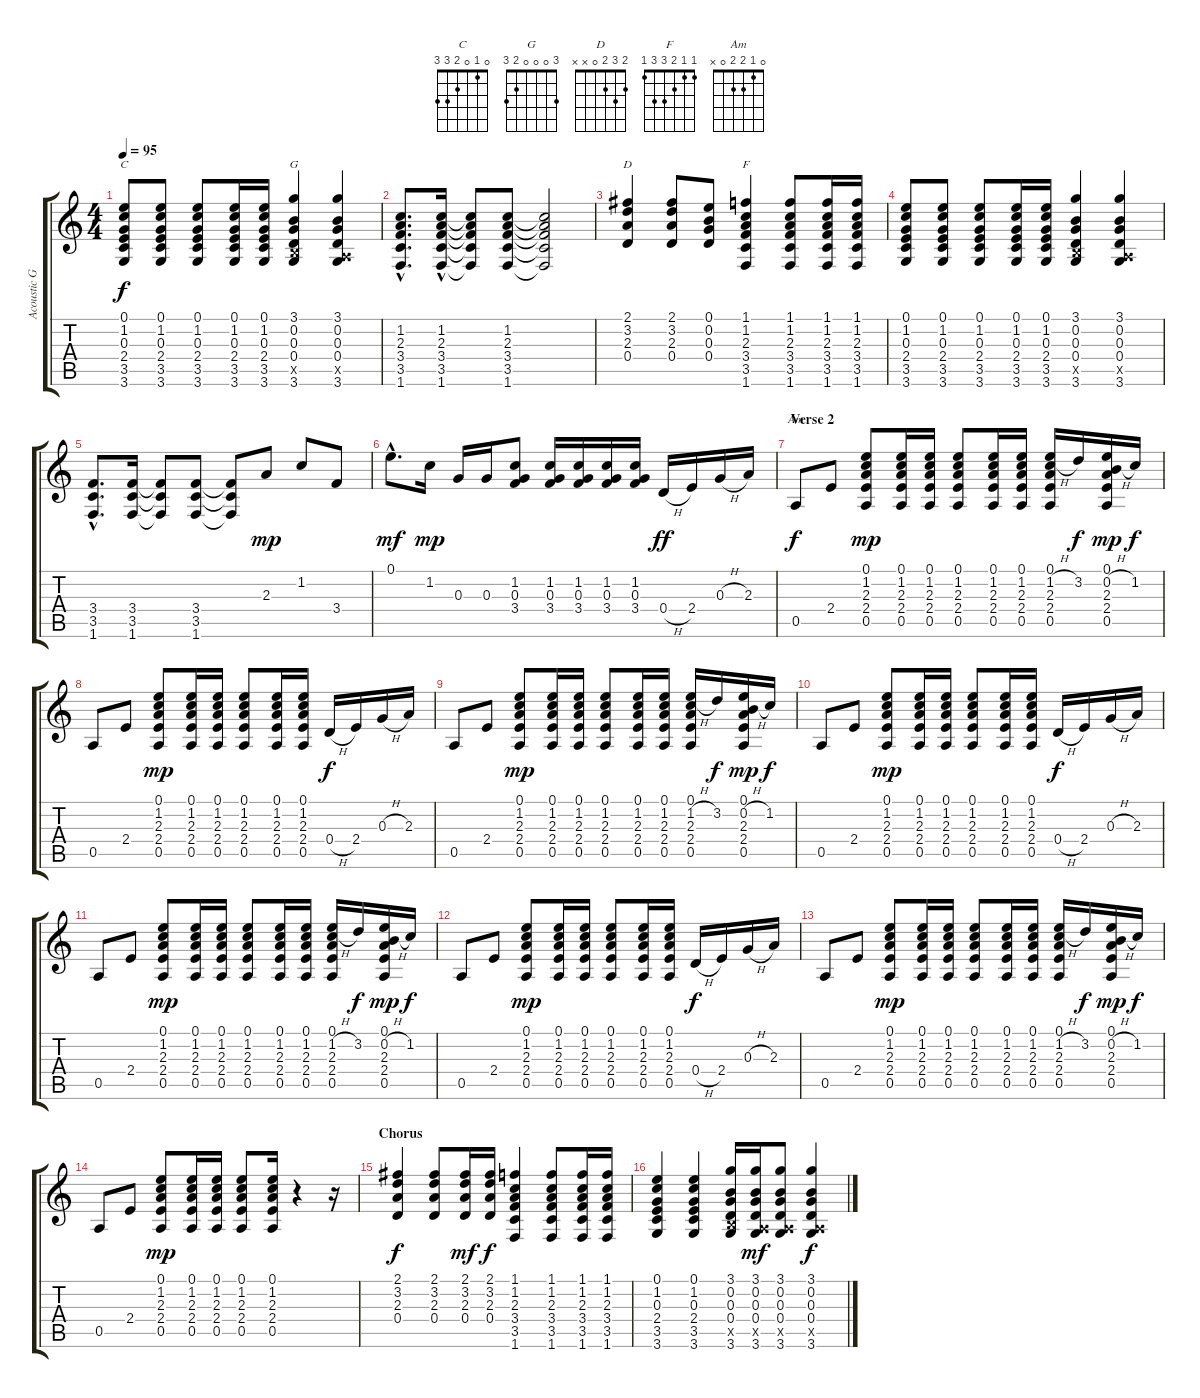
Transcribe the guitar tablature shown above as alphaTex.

\track ("Acoustic Guitar" "Acoustic G") {instrument acousticguitarsteel}
\staff {score tabs}
\tuning (E4 B3 G3 D3 A2 E2) {hide}
\chord ("C" 0 1 0 2 3 3)
\chord ("G" 3 0 0 0 2 3)
\chord ("D" 2 3 2 0 x x)
\chord ("F" 1 1 2 3 3 1)
\chord ("Am" 0 1 2 2 0 x)
\ts (4 4)
\tempo 95
\clef g2
\ks c
(0.1 1.2 0.3 2.4 3.5 3.6).8{ch "C" dy f} (0.1 1.2 0.3 2.4 3.5 3.6).8 (0.1 1.2 0.3 2.4 3.5 3.6).8 (0.1 1.2 0.3 2.4 3.5 3.6).16 (0.1 1.2 0.3 2.4 3.5 3.6).16 (3.1 0.2 0.3 0.4 2.5{x} 3.6).4{ch "G"} (3.1 0.2 0.3 0.4 0.5{x} 3.6).4 |
(1.2{hac} 2.3{hac} 3.4{hac} 3.5{hac} 1.6{hac}).8{d} (1.2 2.3{hac} 3.4 3.5 1.6).16 (1.2{t} 2.3{t} 3.4{t} 3.5{t} 1.6{t}).8 (1.2 2.3 3.4 3.5 1.6).8 (1.2{t} 2.3{t} 3.4{t} 3.5{t} 1.6{t}).2 |
(2.1 3.2 2.3 0.4).4{ch "D"} (2.1 3.2 2.3 0.4).8 (0.1 0.2 0.3 0.4).8 (1.1 1.2 2.3 3.4 3.5 1.6).4{ch "F"} (1.1 1.2 2.3 3.4 3.5 1.6).8 (1.1 1.2 2.3 3.4 3.5 1.6).16 (1.1 1.2 2.3 3.4 3.5 1.6).16 |
(0.1 1.2 0.3 2.4 3.5 3.6).8 (0.1 1.2 0.3 2.4 3.5 3.6).8 (0.1 1.2 0.3 2.4 3.5 3.6).8 (0.1 1.2 0.3 2.4 3.5 3.6).16 (0.1 1.2 0.3 2.4 3.5 3.6).16 (3.1 0.2 0.3 0.4 2.5{x} 3.6).4 (3.1 0.2 0.3 0.4 0.5{x} 3.6).4 |
(3.4{hac} 3.5{hac} 1.6{hac}).8{d} (3.4 3.5 1.6).16 (3.4{t} 3.5{t} 1.6{t}).8 (3.4 3.5 1.6).8 (3.4{t} 3.5{t} 1.6{t}).8 2.3.8{dy mp} 1.2.8 3.4.8 |
0.1{hac}.8{d dy mf} 1.2.16{dy mp} 0.3.16 0.3.16 (1.2 0.3 3.4).8 (1.2 0.3 3.4).16 (1.2 0.3 3.4).16 (1.2 0.3 3.4).16 (1.2 0.3 3.4).16 0.4{h}.16{dy ff} 2.4.16 0.3{h}.16 2.3.16 |
\section ("" "Verse 2")
0.5.8{ch "Am" dy f} 2.4.8 (0.1 1.2 2.3 2.4 0.5).8{dy mp} (0.1 1.2 2.3 2.4 0.5).16 (0.1 1.2 2.3 2.4 0.5).16 (0.1 1.2 2.3 2.4 0.5).8 (0.1 1.2 2.3 2.4 0.5).16 (0.1 1.2 2.3 2.4 0.5).16 (0.1 1.2{h} 2.3 2.4 0.5).16 3.2.16{dy f} (0.1 0.2{h} 2.3 2.4 0.5).16{dy mp} 1.2.16{dy f} |
0.5.8 2.4.8 (0.1 1.2 2.3 2.4 0.5).8{dy mp} (0.1 1.2 2.3 2.4 0.5).16 (0.1 1.2 2.3 2.4 0.5).16 (0.1 1.2 2.3 2.4 0.5).8 (0.1 1.2 2.3 2.4 0.5).16 (0.1 1.2 2.3 2.4 0.5).16 0.4{h}.16{dy f} 2.4.16 0.3{h}.16 2.3.16 |
0.5.8 2.4.8 (0.1 1.2 2.3 2.4 0.5).8{dy mp} (0.1 1.2 2.3 2.4 0.5).16 (0.1 1.2 2.3 2.4 0.5).16 (0.1 1.2 2.3 2.4 0.5).8 (0.1 1.2 2.3 2.4 0.5).16 (0.1 1.2 2.3 2.4 0.5).16 (0.1 1.2{h} 2.3 2.4 0.5).16 3.2.16{dy f} (0.1 0.2{h} 2.3 2.4 0.5).16{dy mp} 1.2.16{dy f} |
0.5.8 2.4.8 (0.1 1.2 2.3 2.4 0.5).8{dy mp} (0.1 1.2 2.3 2.4 0.5).16 (0.1 1.2 2.3 2.4 0.5).16 (0.1 1.2 2.3 2.4 0.5).8 (0.1 1.2 2.3 2.4 0.5).16 (0.1 1.2 2.3 2.4 0.5).16 0.4{h}.16{dy f} 2.4.16 0.3{h}.16 2.3.16 |
0.5.8 2.4.8 (0.1 1.2 2.3 2.4 0.5).8{dy mp} (0.1 1.2 2.3 2.4 0.5).16 (0.1 1.2 2.3 2.4 0.5).16 (0.1 1.2 2.3 2.4 0.5).8 (0.1 1.2 2.3 2.4 0.5).16 (0.1 1.2 2.3 2.4 0.5).16 (0.1 1.2{h} 2.3 2.4 0.5).16 3.2.16{dy f} (0.1 0.2{h} 2.3 2.4 0.5).16{dy mp} 1.2.16{dy f} |
0.5.8 2.4.8 (0.1 1.2 2.3 2.4 0.5).8{dy mp} (0.1 1.2 2.3 2.4 0.5).16 (0.1 1.2 2.3 2.4 0.5).16 (0.1 1.2 2.3 2.4 0.5).8 (0.1 1.2 2.3 2.4 0.5).16 (0.1 1.2 2.3 2.4 0.5).16 0.4{h}.16{dy f} 2.4.16 0.3{h}.16 2.3.16 |
0.5.8 2.4.8 (0.1 1.2 2.3 2.4 0.5).8{dy mp} (0.1 1.2 2.3 2.4 0.5).16 (0.1 1.2 2.3 2.4 0.5).16 (0.1 1.2 2.3 2.4 0.5).8 (0.1 1.2 2.3 2.4 0.5).16 (0.1 1.2 2.3 2.4 0.5).16 (0.1 1.2{h} 2.3 2.4 0.5).16 3.2.16{dy f} (0.1 0.2{h} 2.3 2.4 0.5).16{dy mp} 1.2.16{dy f} |
0.5.8 2.4.8 (0.1 1.2 2.3 2.4 0.5).8{dy mp} (0.1 1.2 2.3 2.4 0.5).16 (0.1 1.2 2.3 2.4 0.5).16 (0.1 1.2 2.3 2.4 0.5).8 (0.1 1.2 2.3 2.4 0.5).16 r.4 r.16 |
\section ("" "Chorus")
(2.1 3.2 2.3 0.4).4{dy f} (2.1 3.2 2.3 0.4).8 (2.1 3.2 2.3 0.4).16{dy mf} (2.1 3.2 2.3 0.4).16{dy f} (1.1 1.2 2.3 3.4 3.5 1.6).4 (1.1 1.2 2.3 3.4 3.5 1.6).8 (1.1 1.2 2.3 3.4 3.5 1.6).16 (1.1 1.2 2.3 3.4 3.5 1.6).16 |
(0.1 1.2 0.3 2.4 3.5 3.6).4 (0.1 1.2 0.3 2.4 3.5 3.6).4 (3.1 0.2 0.3 0.4 2.5{x} 3.6).16 (3.1 0.2 0.3 0.4 0.5{x} 3.6).16{dy mf} (3.1 0.2 0.3 0.4 0.5{x} 3.6).8 (3.1 0.2 0.3 0.4 0.5{x} 3.6).4{dy f}
